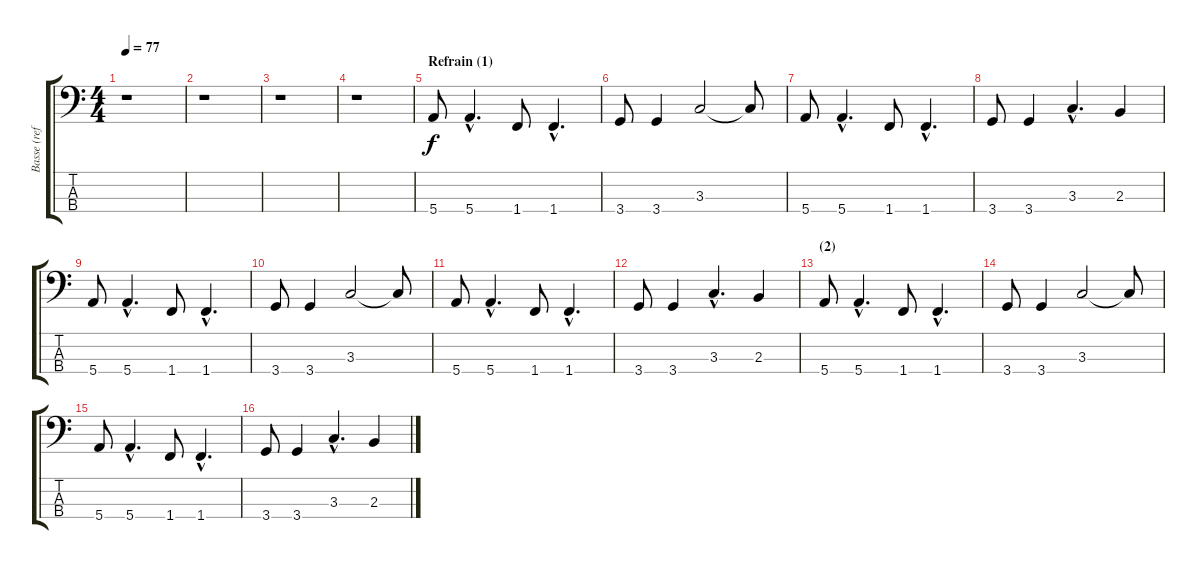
\track ("Basse (refrain)" "Basse (ref") {instrument electricbassfinger}
\staff {score tabs}
\tuning (G2 D2 A1 E1) {hide}
\ts (4 4)
\tempo 77
\clef f4
\ks c
r.1{dy f} |
r.1 |
r.1 |
r.1 |
\section ("" "Refrain (1)")
5.4.8 5.4{hac}.4{d} 1.4.8 1.4{hac}.4{d} |
3.4.8 3.4.4 3.3.2 3.3{t}.8 |
5.4.8 5.4{hac}.4{d} 1.4.8 1.4{hac}.4{d} |
3.4.8 3.4.4 3.3{hac}.4{d} 2.3.4 |
5.4.8 5.4{hac}.4{d} 1.4.8 1.4{hac}.4{d} |
3.4.8 3.4.4 3.3.2 3.3{t}.8 |
5.4.8 5.4{hac}.4{d} 1.4.8 1.4{hac}.4{d} |
3.4.8 3.4.4 3.3{hac}.4{d} 2.3.4 |
\section ("" "(2)")
5.4.8 5.4{hac}.4{d} 1.4.8 1.4{hac}.4{d} |
3.4.8 3.4.4 3.3.2 3.3{t}.8 |
5.4.8 5.4{hac}.4{d} 1.4.8 1.4{hac}.4{d} |
3.4.8 3.4.4 3.3{hac}.4{d} 2.3.4
